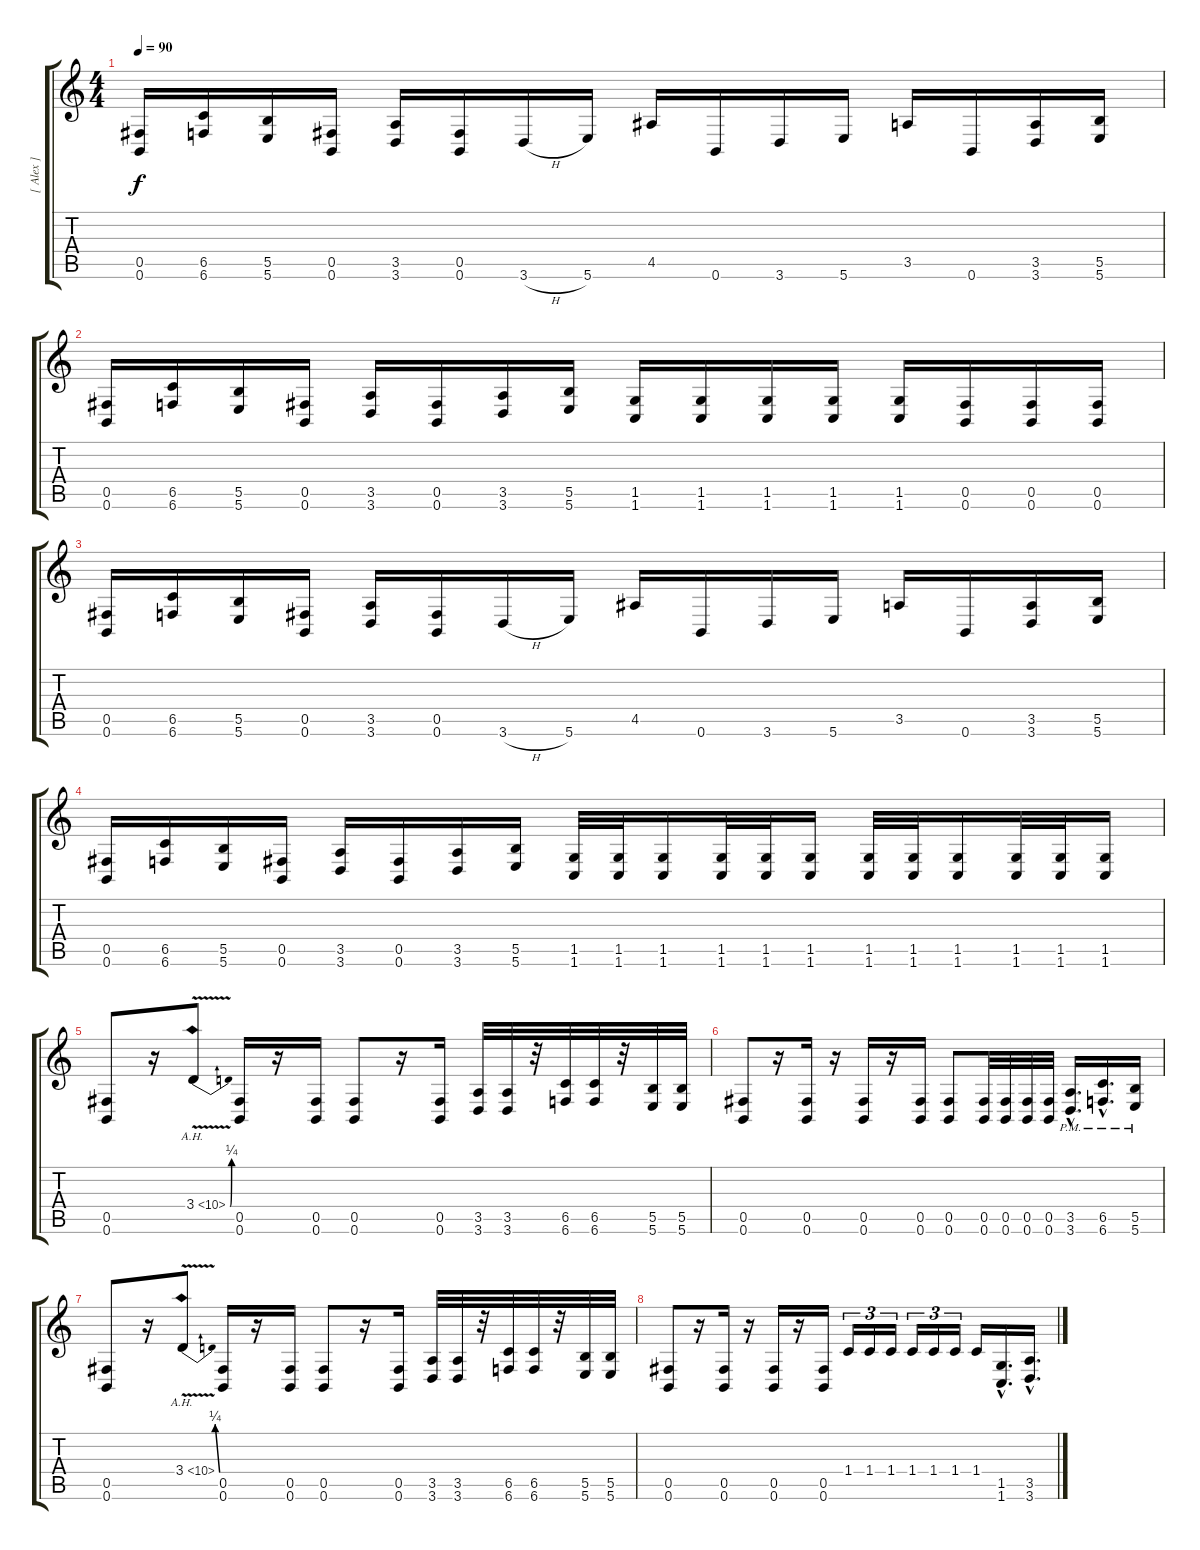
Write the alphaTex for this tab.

\track ("[ Alex ]" "[ Alex ]") {instrument distortionguitar}
\staff {score tabs}
\tuning (Db4 Ab3 E3 B2 Gb2 B1) {hide}
\ts (4 4)
\tempo 90
\clef g2
\ks c
(0.5 0.6).16{dy f} (6.5 6.6).16 (5.5 5.6).16 (0.5 0.6).16 (3.5 3.6).16 (0.5 0.6).16 3.6{h}.16 5.6.16 4.5.16 0.6.16 3.6.16 5.6.16 3.5.16 0.6.16 (3.5 3.6).16 (5.5 5.6).16 |
(0.5 0.6).16 (6.5 6.6).16 (5.5 5.6).16 (0.5 0.6).16 (3.5 3.6).16 (0.5 0.6).16 (3.5 3.6).16 (5.5 5.6).16 (1.5 1.6).16 (1.5 1.6).16 (1.5 1.6).16 (1.5 1.6).16 (1.5 1.6).16 (0.5 0.6).16 (0.5 0.6).16 (0.5 0.6).16 |
(0.5 0.6).16 (6.5 6.6).16 (5.5 5.6).16 (0.5 0.6).16 (3.5 3.6).16 (0.5 0.6).16 3.6{h}.16 5.6.16 4.5.16 0.6.16 3.6.16 5.6.16 3.5.16 0.6.16 (3.5 3.6).16 (5.5 5.6).16 |
(0.5 0.6).16 (6.5 6.6).16 (5.5 5.6).16 (0.5 0.6).16 (3.5 3.6).16 (0.5 0.6).16 (3.5 3.6).16 (5.5 5.6).16 (1.5 1.6).32 (1.5 1.6).32 (1.5 1.6).16 (1.5 1.6).32 (1.5 1.6).32 (1.5 1.6).16 (1.5 1.6).32 (1.5 1.6).32 (1.5 1.6).16 (1.5 1.6).32 (1.5 1.6).32 (1.5 1.6).16 |
(0.5 0.6).8 r.16 3.4{be (bend 0 0 60 1) ah 7 v}.8 (0.5 0.6).16 r.16 (0.5 0.6).16 (0.5 0.6).8 r.16 (0.5 0.6).16 (3.5 3.6).32 (3.5 3.6).32 r.32 (6.5 6.6).32 (6.5 6.6).32 r.32 (5.5 5.6).32 (5.5 5.6).32 |
(0.5 0.6).8 r.16 (0.5 0.6).16 r.16 (0.5 0.6).16 r.16 (0.5 0.6).16 (0.5 0.6).8 (0.5 0.6).32 (0.5 0.6).32 (0.5 0.6).32 (0.5 0.6).32 (3.5{hac pm} 3.6{hac pm}).16{d} (6.5{hac pm} 6.6{hac pm}).16{d} (5.5{pm} 5.6{pm}).16 |
(0.5 0.6).8 r.16 3.4{be (bend 0 0 60 1) ah 7 v}.8 (0.5 0.6).16 r.16 (0.5 0.6).16 (0.5 0.6).8 r.16 (0.5 0.6).16 (3.5 3.6).32 (3.5 3.6).32 r.32 (6.5 6.6).32 (6.5 6.6).32 r.32 (5.5 5.6).32 (5.5 5.6).32 |
(0.5 0.6).8 r.16 (0.5 0.6).16 r.16 (0.5 0.6).16 r.16 (0.5 0.6).16 1.4.16{tu (3 2)} 1.4.16{tu (3 2)} 1.4.16{tu (3 2)} 1.4.16{tu (3 2)} 1.4.16{tu (3 2)} 1.4.16{tu (3 2)} 1.4.16 (1.5{hac} 1.6{hac}).16{d} (3.5{hac} 3.6{hac}).16{d}
